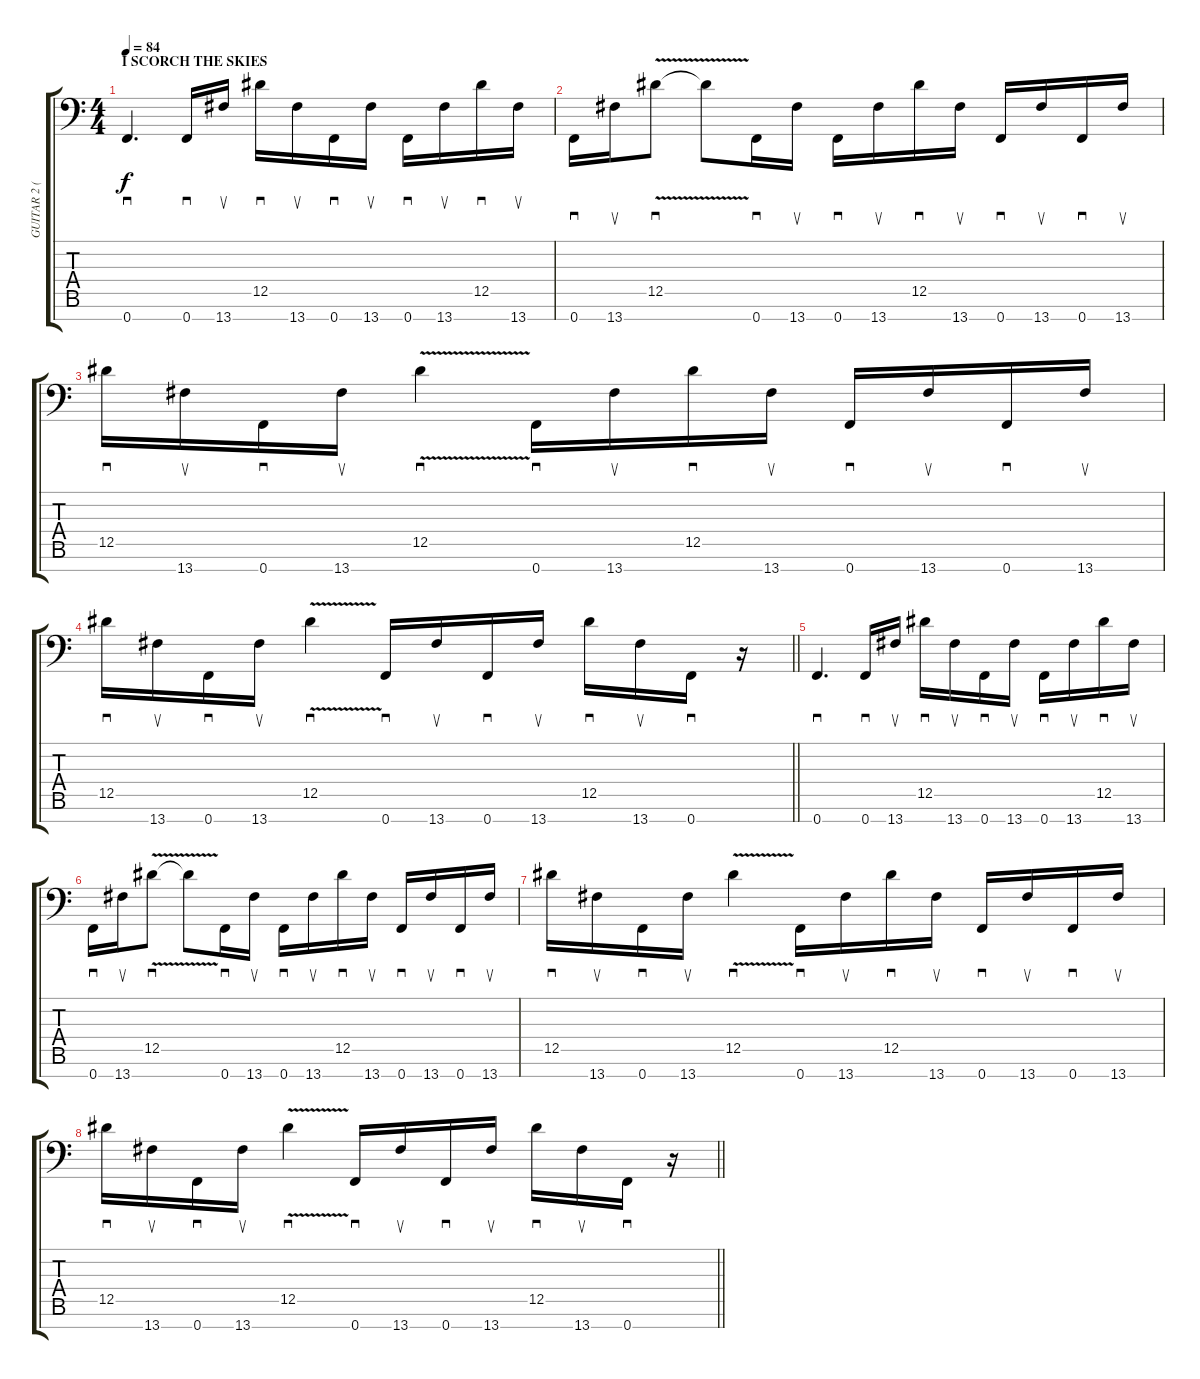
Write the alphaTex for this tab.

\track ("GUITAR 2 (Marten Hagstrom)" "GUITAR 2 (") {instrument distortionguitar}
\staff {score tabs}
\tuning (Bb3 F3 Db3 Ab2 Eb2 Bb1 F1) {hide}
\ts (4 4)
\section ("" "I SCORCH THE SKIES")
\tempo 84
\clef f4
\ks c
0.7.4{d sd dy f} 0.7.16{sd} 13.7.16{su} 12.5.16{sd} 13.7.16{su} 0.7.16{sd} 13.7.16{su} 0.7.16{sd} 13.7.16{su} 12.5.16{sd} 13.7.16{su} |
0.7.16{sd} 13.7.16{su} 12.5{v}.8{sd} 12.5{t}.8 0.7.16{sd} 13.7.16{su} 0.7.16{sd} 13.7.16{su} 12.5.16{sd} 13.7.16{su} 0.7.16{sd} 13.7.16{su} 0.7.16{sd} 13.7.16{su} |
12.5.16{sd} 13.7.16{su} 0.7.16{sd} 13.7.16{su} 12.5{v}.4{sd} 0.7.16{sd} 13.7.16{su} 12.5.16{sd} 13.7.16{su} 0.7.16{sd} 13.7.16{su} 0.7.16{sd} 13.7.16{su} |
\barLineRight lightlight
12.5.16{sd} 13.7.16{su} 0.7.16{sd} 13.7.16{su} 12.5{v}.4{sd} 0.7.16{sd} 13.7.16{su} 0.7.16{sd} 13.7.16{su} 12.5.16{sd} 13.7.16{su} 0.7.16{sd} r.16 |
0.7.4{d sd} 0.7.16{sd} 13.7.16{su} 12.5.16{sd} 13.7.16{su} 0.7.16{sd} 13.7.16{su} 0.7.16{sd} 13.7.16{su} 12.5.16{sd} 13.7.16{su} |
0.7.16{sd} 13.7.16{su} 12.5{v}.8{sd} 12.5{t}.8 0.7.16{sd} 13.7.16{su} 0.7.16{sd} 13.7.16{su} 12.5.16{sd} 13.7.16{su} 0.7.16{sd} 13.7.16{su} 0.7.16{sd} 13.7.16{su} |
12.5.16{sd} 13.7.16{su} 0.7.16{sd} 13.7.16{su} 12.5{v}.4{sd} 0.7.16{sd} 13.7.16{su} 12.5.16{sd} 13.7.16{su} 0.7.16{sd} 13.7.16{su} 0.7.16{sd} 13.7.16{su} |
\barLineRight lightlight
12.5.16{sd} 13.7.16{su} 0.7.16{sd} 13.7.16{su} 12.5{v}.4{sd} 0.7.16{sd} 13.7.16{su} 0.7.16{sd} 13.7.16{su} 12.5.16{sd} 13.7.16{su} 0.7.16{sd} r.16
